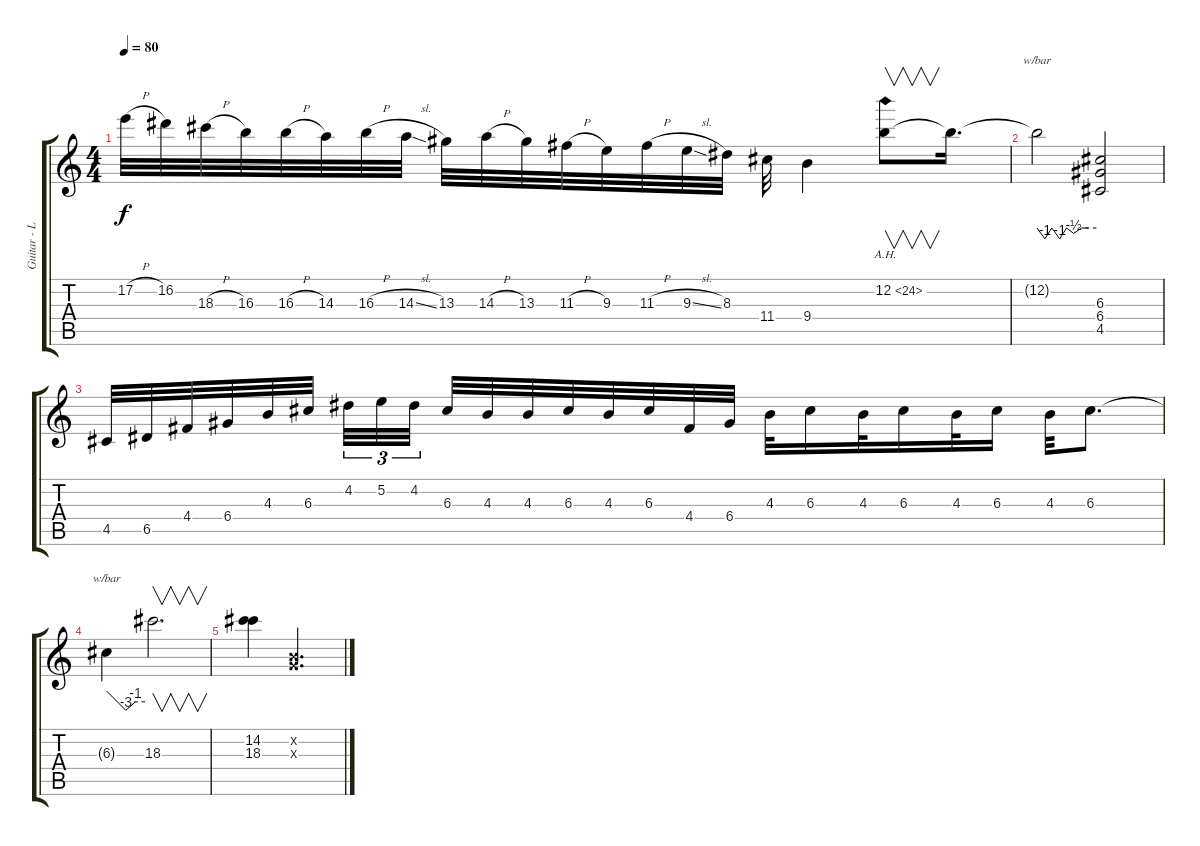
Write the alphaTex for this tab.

\track ("Guitar - Lead" "Guitar - L") {instrument distortionguitar}
\staff {score tabs}
\tuning (E4 B3 G3 D3 A2 E2) {hide}
\ts (4 4)
\tempo 80
\clef g2
\ks c
17.2{h}.32{dy f} 16.2.32 18.3{h}.32 16.3.32 16.3{h}.32 14.3.32 16.3{h}.32 14.3{sl}.32 13.3.32 14.3{h}.32 13.3.32 11.3{h}.32 9.3.32 11.3{h}.32 9.3{sl}.32 8.3.32 11.4.32 9.4.4 12.2{ah 12}.8{v} 12.2{t}.16{d} |
12.2{t}.2{tbe (custom default 0 0 8 -4 15 0 23 -4 30 0 37 -2 45 0 52 0 60 0)} (6.3 6.4 4.5).2 |
4.5.32 6.5.32 4.4.32 6.4.32 4.3.32 6.3.32{beam splitsecondary} 4.2.32{tu (3 2)} 5.2.32{tu (3 2)} 4.2.32{tu (3 2)} 6.3.32 4.3.32 4.3.32 6.3.32 4.3.32 6.3.32{txt ""} 4.4.32 6.4.32 4.3.32 6.3.16 4.3.32 6.3.16 4.3.32 6.3.16 4.3.32 6.3.8{d} |
6.3{t}.4{tbe (custom default 0 0 30 -12 45 -4 60 -4)} 18.3.2{v d} |
(14.2 18.3).4 (0.2{x} 0.3{x}).2{d}
